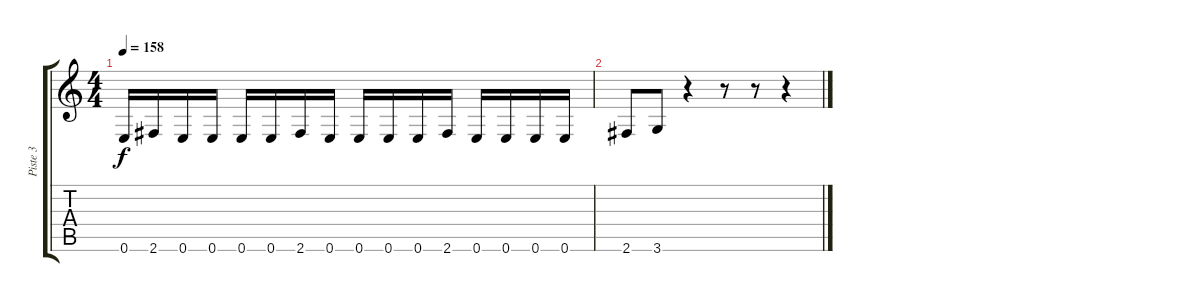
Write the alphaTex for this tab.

\track ("Piste 3" "Piste 3") {instrument electricbasspick}
\staff {score tabs}
\tuning (E4 B3 G3 D3 A2 E2) {hide}
\ts (4 4)
\tempo 158
\clef g2
\ks c
0.6.16{dy f} 2.6.16 0.6.16 0.6.16 0.6.16 0.6.16 2.6.16 0.6.16 0.6.16 0.6.16 0.6.16 2.6.16 0.6.16 0.6.16 0.6.16 0.6.16 |
2.6.8 3.6.8 r.4 r.8 r.8 r.4
